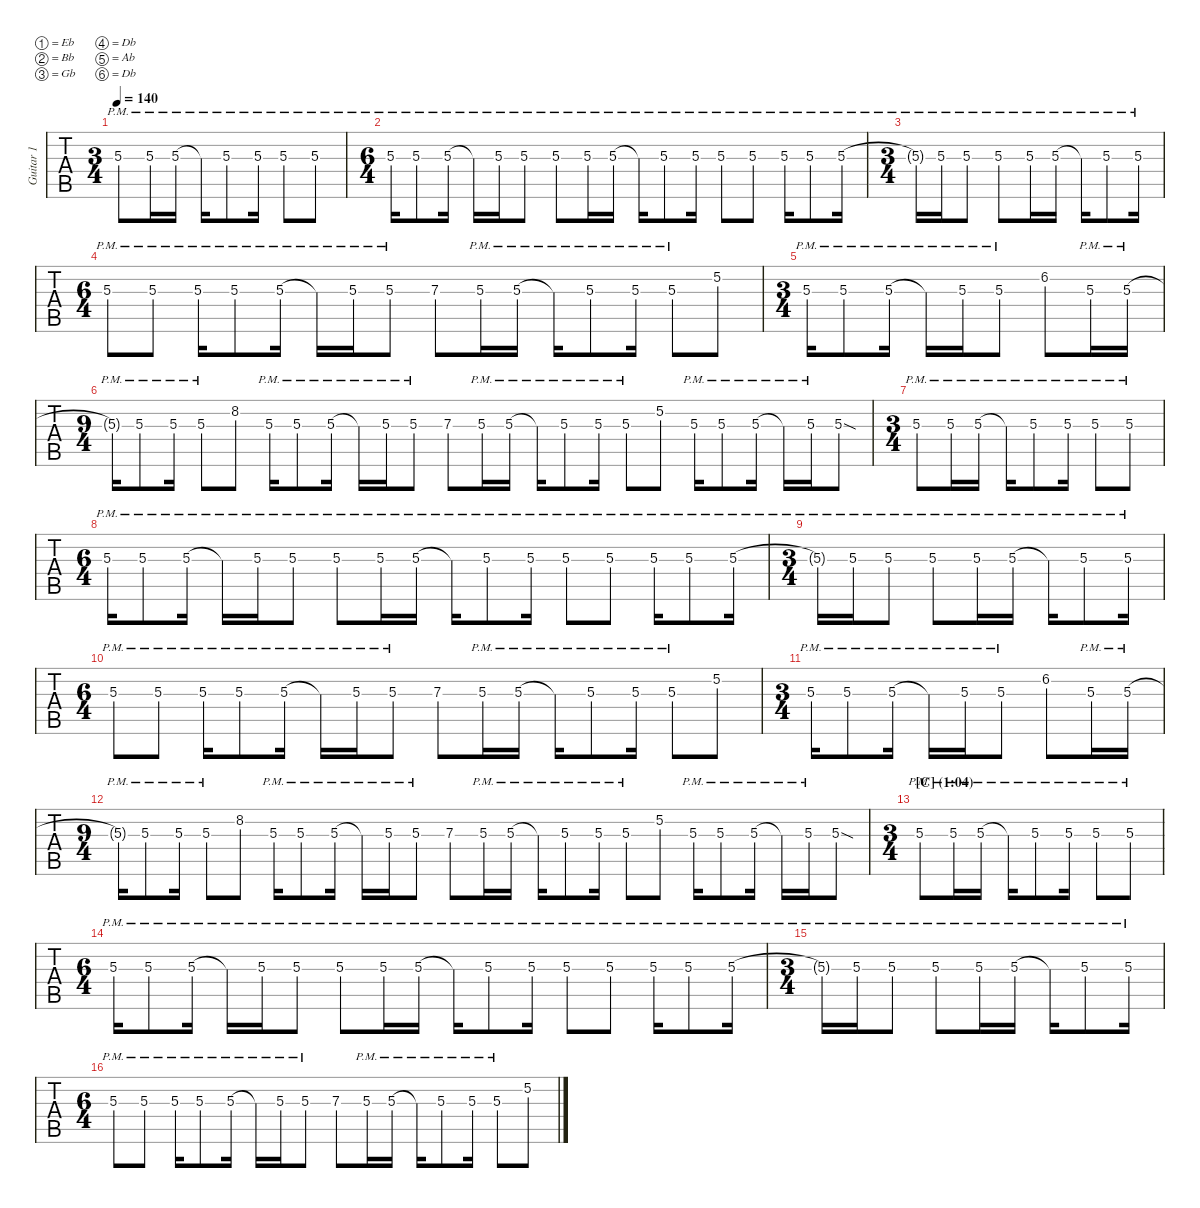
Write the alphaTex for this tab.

\defaultSystemsLayout 4
\hideDynamics
\bracketExtendMode nobrackets
\multiTrackTrackNamePolicy allsystems
\firstSystemTrackNameMode fullname
\otherSystemsTrackNameMode fullname
\otherSystemsTrackNameOrientation horizontal
\track ("Guitar 1" "Guitar 1") {instrument overdrivenguitar}
\staff {tabs}
\tuning (Eb4 Bb3 Gb3 Db3 Ab2 Db2)
\ts (3 4)
\scale
1.02347
\tempo 140
\accidentals auto
\clef g2
\ottava regular
\simile none
\ks aminor
5.3{pm acc #}.8{dy mf} 5.3{pm acc #}.16 5.3{pm acc #}.16 5.3{pm t acc #}.16 5.3{pm acc #}.8 5.3{pm acc #}.16 5.3{pm acc #}.8 5.3{pm acc #}.8 |
\ts (6 4)
\beaming (8 2 2 2 2 2 2)
\scale
0.97653 5.3{pm acc #}.16 5.3{pm acc #}.8 5.3{pm acc #}.16 5.3{pm t acc #}.16 5.3{pm acc #}.16 5.3{pm acc #}.8 5.3{pm acc #}.8 5.3{pm acc #}.16 5.3{pm acc #}.16 5.3{pm t acc #}.16 5.3{pm acc #}.8 5.3{pm acc #}.16 5.3{pm acc #}.8 5.3{pm acc #}.8 5.3{pm acc #}.16 5.3{pm acc #}.8 5.3{pm acc #}.16 |
\ts (3 4)
\scale
1.01786 5.3{pm t acc #}.16 5.3{pm acc #}.16 5.3{pm acc #}.8 5.3{pm acc #}.8 5.3{pm acc #}.16 5.3{pm acc #}.16 5.3{pm t acc #}.16 5.3{pm acc #}.8 5.3{pm acc #}.16 |
\ts (6 4)
\scale
0.982135 5.3{pm acc #}.8 5.3{pm acc #}.8 5.3{pm acc #}.16 5.3{pm acc #}.8 5.3{pm acc #}.16 5.3{pm t acc #}.16 5.3{pm acc #}.16 5.3{pm acc #}.8 7.3{acc x}.8 5.3{pm acc #}.16 5.3{pm acc #}.16 5.3{pm t acc #}.16 5.3{pm acc #}.8 5.3{pm acc #}.16 5.3{pm acc #}.8 5.2{acc x}.8 |
\ts (3 4)
\scale
1.02304 5.3{pm acc #}.16 5.3{pm acc #}.8 5.3{pm acc #}.16 5.3{pm t acc #}.16 5.3{pm acc #}.16 5.3{pm acc #}.8 6.2{acc #}.8 5.3{pm acc #}.16 5.3{pm acc #}.16 |
\ts (9 4)
\beaming (8 2 2 2 2 2 2 2 2 2)
\scale
0.976962 5.3{pm t acc #}.16 5.3{pm acc #}.8 5.3{pm acc #}.16 5.3{pm acc #}.8 8.2{acc x}.8 5.3{pm acc #}.16 5.3{pm acc #}.8 5.3{pm acc #}.16 5.3{pm t acc #}.16 5.3{pm acc #}.16 5.3{pm acc #}.8 7.3{acc x}.8 5.3{pm acc #}.16 5.3{pm acc #}.16 5.3{pm t acc #}.16 5.3{pm acc #}.8 5.3{pm acc #}.16 5.3{pm acc #}.8 5.2{acc x}.8 5.3{pm acc #}.16 5.3{pm acc #}.8 5.3{pm acc #}.16 5.3{pm t acc #}.16 5.3{pm acc #}.16 5.3{sod acc #}.8 |
\ts (3 4)
\scale
1.02125 5.3{pm acc #}.8 5.3{pm acc #}.16 5.3{pm acc #}.16 5.3{pm t acc #}.16 5.3{pm acc #}.8 5.3{pm acc #}.16 5.3{pm acc #}.8 5.3{pm acc #}.8 |
\ts (6 4)
\beaming (8 2 2 2 2 2 2)
\scale
0.978748 5.3{pm acc #}.16 5.3{pm acc #}.8 5.3{pm acc #}.16 5.3{pm t acc #}.16 5.3{pm acc #}.16 5.3{pm acc #}.8 5.3{pm acc #}.8 5.3{pm acc #}.16 5.3{pm acc #}.16 5.3{pm t acc #}.16 5.3{pm acc #}.8 5.3{pm acc #}.16 5.3{pm acc #}.8 5.3{pm acc #}.8 5.3{pm acc #}.16 5.3{pm acc #}.8 5.3{pm acc #}.16 |
\ts (3 4)
\scale
1.02279 5.3{pm t acc #}.16 5.3{pm acc #}.16 5.3{pm acc #}.8 5.3{pm acc #}.8 5.3{pm acc #}.16 5.3{pm acc #}.16 5.3{pm t acc #}.16 5.3{pm acc #}.8 5.3{pm acc #}.16 |
\ts (6 4)
\scale
0.97721 5.3{pm acc #}.8 5.3{pm acc #}.8 5.3{pm acc #}.16 5.3{pm acc #}.8 5.3{pm acc #}.16 5.3{pm t acc #}.16 5.3{pm acc #}.16 5.3{pm acc #}.8 7.3{acc x}.8 5.3{pm acc #}.16 5.3{pm acc #}.16 5.3{pm t acc #}.16 5.3{pm acc #}.8 5.3{pm acc #}.16 5.3{pm acc #}.8 5.2{acc x}.8 |
\ts (3 4)
\scale
1.022 5.3{pm acc #}.16 5.3{pm acc #}.8 5.3{pm acc #}.16 5.3{pm t acc #}.16 5.3{pm acc #}.16 5.3{pm acc #}.8 6.2{acc #}.8 5.3{pm acc #}.16 5.3{pm acc #}.16 |
\ts (9 4)
\beaming (8 2 2 2 2 2 2 2 2 2)
\scale
0.978002 5.3{pm t acc #}.16 5.3{pm acc #}.8 5.3{pm acc #}.16 5.3{pm acc #}.8 8.2{acc x}.8 5.3{pm acc #}.16 5.3{pm acc #}.8 5.3{pm acc #}.16 5.3{pm t acc #}.16 5.3{pm acc #}.16 5.3{pm acc #}.8 7.3{acc x}.8 5.3{pm acc #}.16 5.3{pm acc #}.16 5.3{pm t acc #}.16 5.3{pm acc #}.8 5.3{pm acc #}.16 5.3{pm acc #}.8 5.2{acc x}.8 5.3{pm acc #}.16 5.3{pm acc #}.8 5.3{pm acc #}.16 5.3{pm t acc #}.16 5.3{pm acc #}.16 5.3{sod acc #}.8 |
\ts (3 4)
\section ("C" "(1:04)")
\scale
1.01813 5.3{pm acc #}.8 5.3{pm acc #}.16 5.3{pm acc #}.16 5.3{pm t acc #}.16 5.3{pm acc #}.8 5.3{pm acc #}.16 5.3{pm acc #}.8 5.3{pm acc #}.8 |
\ts (6 4)
\beaming (8 2 2 2 2 2 2)
\scale
0.981871 5.3{pm acc #}.16 5.3{pm acc #}.8 5.3{pm acc #}.16 5.3{pm t acc #}.16 5.3{pm acc #}.16 5.3{pm acc #}.8 5.3{pm acc #}.8 5.3{pm acc #}.16 5.3{pm acc #}.16 5.3{pm t acc #}.16 5.3{pm acc #}.8 5.3{pm acc #}.16 5.3{pm acc #}.8 5.3{pm acc #}.8 5.3{pm acc #}.16 5.3{pm acc #}.8 5.3{pm acc #}.16 |
\ts (3 4)
\scale
1.01977 5.3{pm t acc #}.16 5.3{pm acc #}.16 5.3{pm acc #}.8 5.3{pm acc #}.8 5.3{pm acc #}.16 5.3{pm acc #}.16 5.3{pm t acc #}.16 5.3{pm acc #}.8 5.3{pm acc #}.16 |
\ts (6 4)
\scale
0.98023 5.3{pm acc #}.8 5.3{pm acc #}.8 5.3{pm acc #}.16 5.3{pm acc #}.8 5.3{pm acc #}.16 5.3{pm t acc #}.16 5.3{pm acc #}.16 5.3{pm acc #}.8 7.3{acc x}.8 5.3{pm acc #}.16 5.3{pm acc #}.16 5.3{pm t acc #}.16 5.3{pm acc #}.8 5.3{pm acc #}.16 5.3{pm acc #}.8 5.2{acc x}.8
